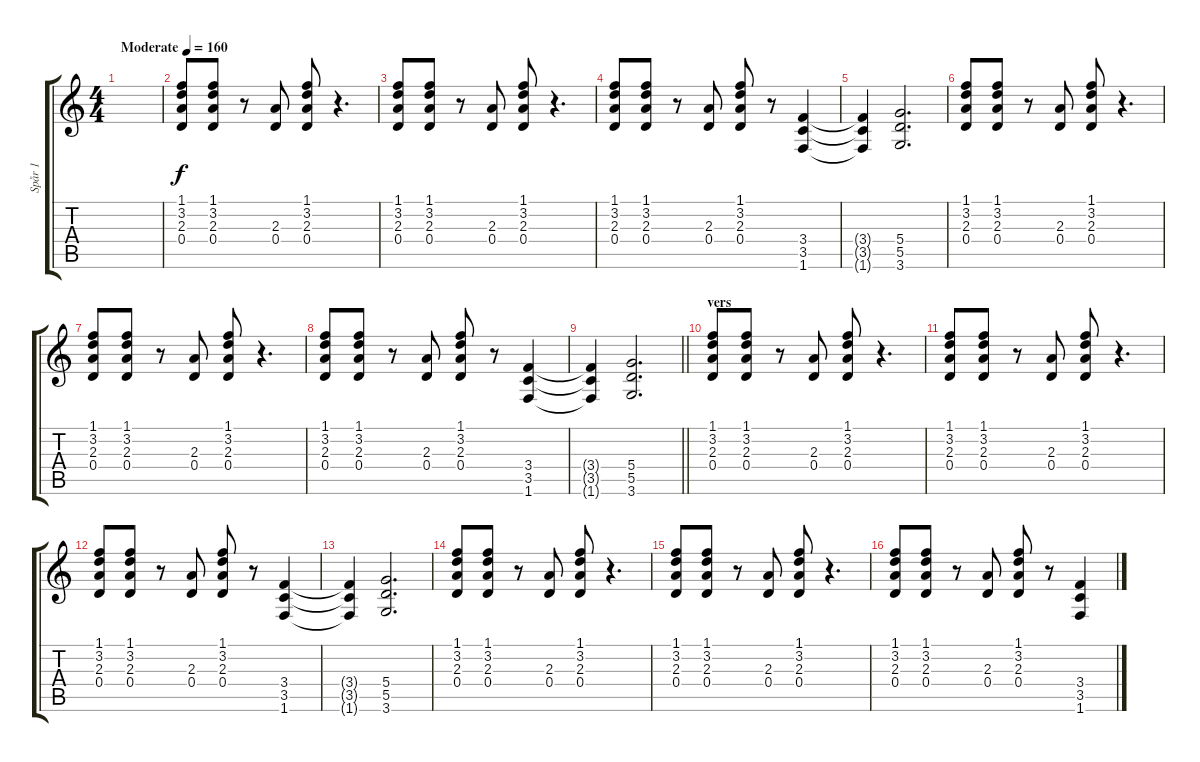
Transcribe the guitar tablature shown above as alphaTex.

\track ("Spår 1" "Spår 1") {instrument electricguitarclean}
\staff {score tabs}
\tuning (E4 B3 G3 D3 A2 E2) {hide}
\ts (4 4)
\tempo (160 "Moderate")
\clef g2
\ks c
|
(1.1 3.2 2.3 0.4).8 (1.1 3.2 2.3 0.4).8 r.8 (2.3 0.4).8 (1.1 3.2 2.3 0.4).8 r.4{d} |
(1.1 3.2 2.3 0.4).8 (1.1 3.2 2.3 0.4).8 r.8 (2.3 0.4).8 (1.1 3.2 2.3 0.4).8 r.4{d} |
(1.1 3.2 2.3 0.4).8 (1.1 3.2 2.3 0.4).8 r.8 (2.3 0.4).8 (1.1 3.2 2.3 0.4).8 r.8 (3.4 3.5 1.6).4 |
(3.4{t} 3.5{t} 1.6{t}).4 (5.4 5.5 3.6).2{d} |
(1.1 3.2 2.3 0.4).8 (1.1 3.2 2.3 0.4).8 r.8 (2.3 0.4).8 (1.1 3.2 2.3 0.4).8 r.4{d} |
(1.1 3.2 2.3 0.4).8 (1.1 3.2 2.3 0.4).8 r.8 (2.3 0.4).8 (1.1 3.2 2.3 0.4).8 r.4{d} |
(1.1 3.2 2.3 0.4).8 (1.1 3.2 2.3 0.4).8 r.8 (2.3 0.4).8 (1.1 3.2 2.3 0.4).8 r.8 (3.4 3.5 1.6).4 |
\barLineRight lightlight
(3.4{t} 3.5{t} 1.6{t}).4 (5.4 5.5 3.6).2{d} |
\section ("" "vers")
(1.1 3.2 2.3 0.4).8 (1.1 3.2 2.3 0.4).8 r.8 (2.3 0.4).8 (1.1 3.2 2.3 0.4).8 r.4{d} |
(1.1 3.2 2.3 0.4).8 (1.1 3.2 2.3 0.4).8 r.8 (2.3 0.4).8 (1.1 3.2 2.3 0.4).8 r.4{d} |
(1.1 3.2 2.3 0.4).8 (1.1 3.2 2.3 0.4).8 r.8 (2.3 0.4).8 (1.1 3.2 2.3 0.4).8 r.8 (3.4 3.5 1.6).4 |
(3.4{t} 3.5{t} 1.6{t}).4 (5.4 5.5 3.6).2{d} |
(1.1 3.2 2.3 0.4).8 (1.1 3.2 2.3 0.4).8 r.8 (2.3 0.4).8 (1.1 3.2 2.3 0.4).8 r.4{d} |
(1.1 3.2 2.3 0.4).8 (1.1 3.2 2.3 0.4).8 r.8 (2.3 0.4).8 (1.1 3.2 2.3 0.4).8 r.4{d} |
(1.1 3.2 2.3 0.4).8 (1.1 3.2 2.3 0.4).8 r.8 (2.3 0.4).8 (1.1 3.2 2.3 0.4).8 r.8 (3.4 3.5 1.6).4
